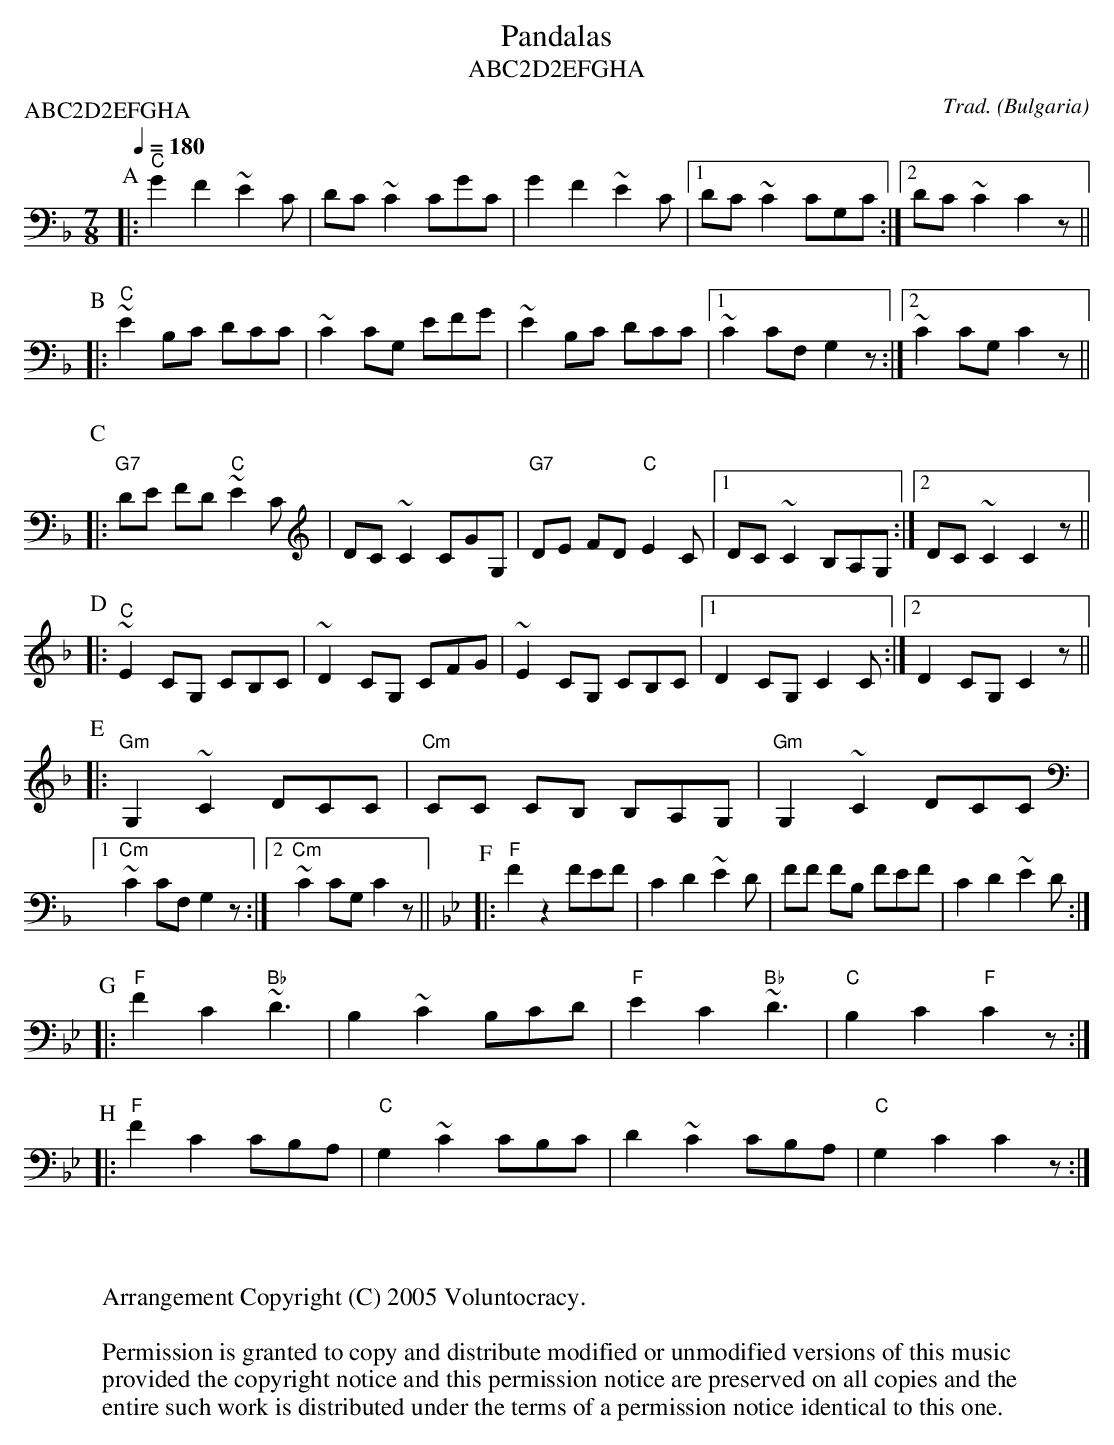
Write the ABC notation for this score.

X:1
T:Pandalas
T:ABC2D2EFGHA
O:Bulgaria
C:Trad.
P:ABC2D2EFGHA
Q:1/4=180
M:7/8
L:1/8
K:F
P:A
|:"C"G2 F2 ~E2 C | DC ~C2 CGC | G2 F2 ~E2 C |1 DC ~C2 CG,C :|2 DC ~C2 C2z ||
P:B
|:"C"~E2 B,C DCC | ~C2 CG, EFG | ~E2 B,C DCC |1 ~C2 CF, G,2z :|2 ~C2 CG, C2z ||
P:C
|:"G7"DE FD "C"~E2C | DC ~C2 CGG, |"G7"DE FD "C"E2C |1 DC ~C2 B,A,G, :|2 DC ~C2 C2z ||
P:D
|:"C"~E2 CG, CB,C | ~D2 CG, CFG | ~E2 CG, CB,C |1 D2 CG, C2C :|2 D2 CG, C2z ||
P:E
|:"Gm"G,2 ~C2 DCC |"Cm"CC CB, B,A,G, |"Gm"G,2 ~C2 DCC |1"Cm" ~C2 CF, G,2z :|2"Cm" ~C2 CG, C2z ||\
K:Bb
P:F
|:"F"F2 z2 FEF | C2 D2 ~E2D | FF FB, FEF | C2 D2 ~E2D :|
P:G
|:"F"F2 C2 "Bb"~D3 | B,2 ~C2 B,CD |"F" E2 C2 "Bb"~D3 |"C" B,2 C2 "F"C2z :|
P:H
|:"F"F2 C2 CB,A, |"C"G,2 ~C2 CB,C | D2 ~C2 CB,A, |"C"G,2 C2 C2z :|
W:
W:
W:Arrangement Copyright (C) 2005 Voluntocracy.
W:
W:Permission is granted to copy and distribute modified or unmodified versions of this music
W:provided the copyright notice and this permission notice are preserved on all copies and the
W:entire such work is distributed under the terms of a permission notice identical to this one.
